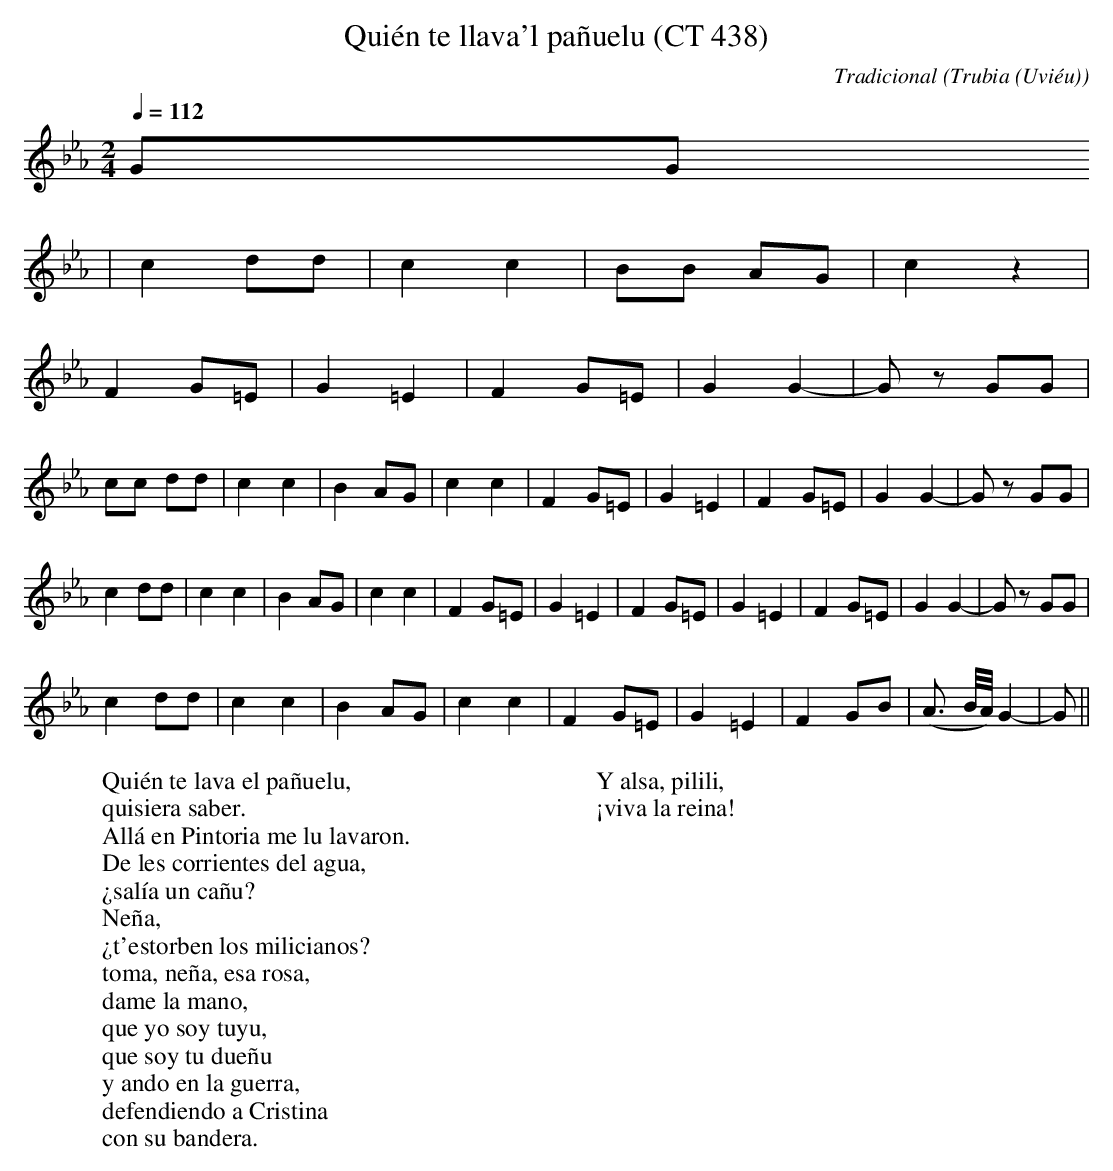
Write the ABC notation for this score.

X:1
T:Quién te llava'l pañuelu (CT 438)
C:Tradicional
O:Trubia (Uviéu)
M:2/4
L:1/8
Q:1/4=112
K:Cm
GG
|c2 dd|c2 c2|BB AG|c2 z2|
F2 G=E|G2 =E2|F2 G=E|G2 G2-|Gz GG|
cc dd|c2 c2|B2 AG|c2 c2|F2 G=E|G2 =E2|F2 G=E|G2 G2-|Gz GG|
c2 dd|c2 c2|B2 AG|c2 c2|F2 G=E|G2 =E2|F2 G=E|G2 =E2|F2 G=E|G2 G2-|Gz GG|
c2 dd|c2 c2|B2 AG|c2 c2|F2 G=E|G2 =E2|F2 GB|(A3/2 B/4A/4) G2-|G ||
W:Quién te lava el pañuelu,
W:quisiera saber.
W:Allá en Pintoria me lu lavaron.
W:De les corrientes del agua,
W:¿salía un cañu?
W:Neña,
W:¿t'estorben los milicianos?
W:toma, neña, esa rosa,
W:dame la mano,
W:que yo soy tuyu,
W:que soy tu dueñu
W:y ando en la guerra,
W:defendiendo a Cristina
W:con su bandera.
W:
W:Y alsa, pilili,
W:¡viva la reina!
W:
